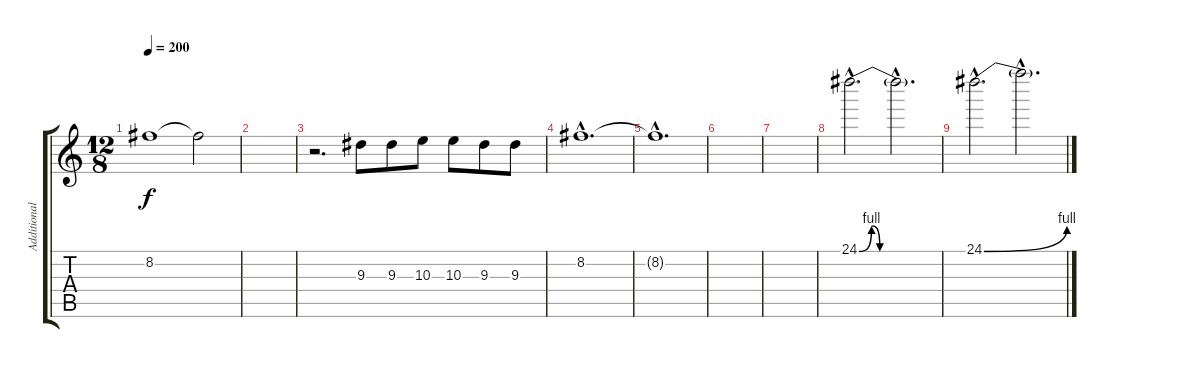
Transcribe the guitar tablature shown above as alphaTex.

\track ("Additional guitar1" "Additional") {instrument overdrivenguitar}
\staff {score tabs}
\tuning (Eb4 Bb3 Gb3 Db3 Ab2 Eb2) {hide}
\ts (12 8)
\tempo 200
\clef g2
\ks c
8.2{t}.1{dy f} 8.2{t}.2 |
|
r.2{d} 9.3.8 9.3.8 10.3.8 10.3.8 9.3.8 9.3.8 |
8.2{hac}.1{d} |
8.2{hac t}.1{d} |
|
|
24.1{be (custom 0 0 9 4 15 0 45 0 60 0) hac}.2{d} 24.1{hac t}.2{d} |
24.1{be (bend 0 0 60 4) hac}.2{d} 24.1{hac t}.2{d}
